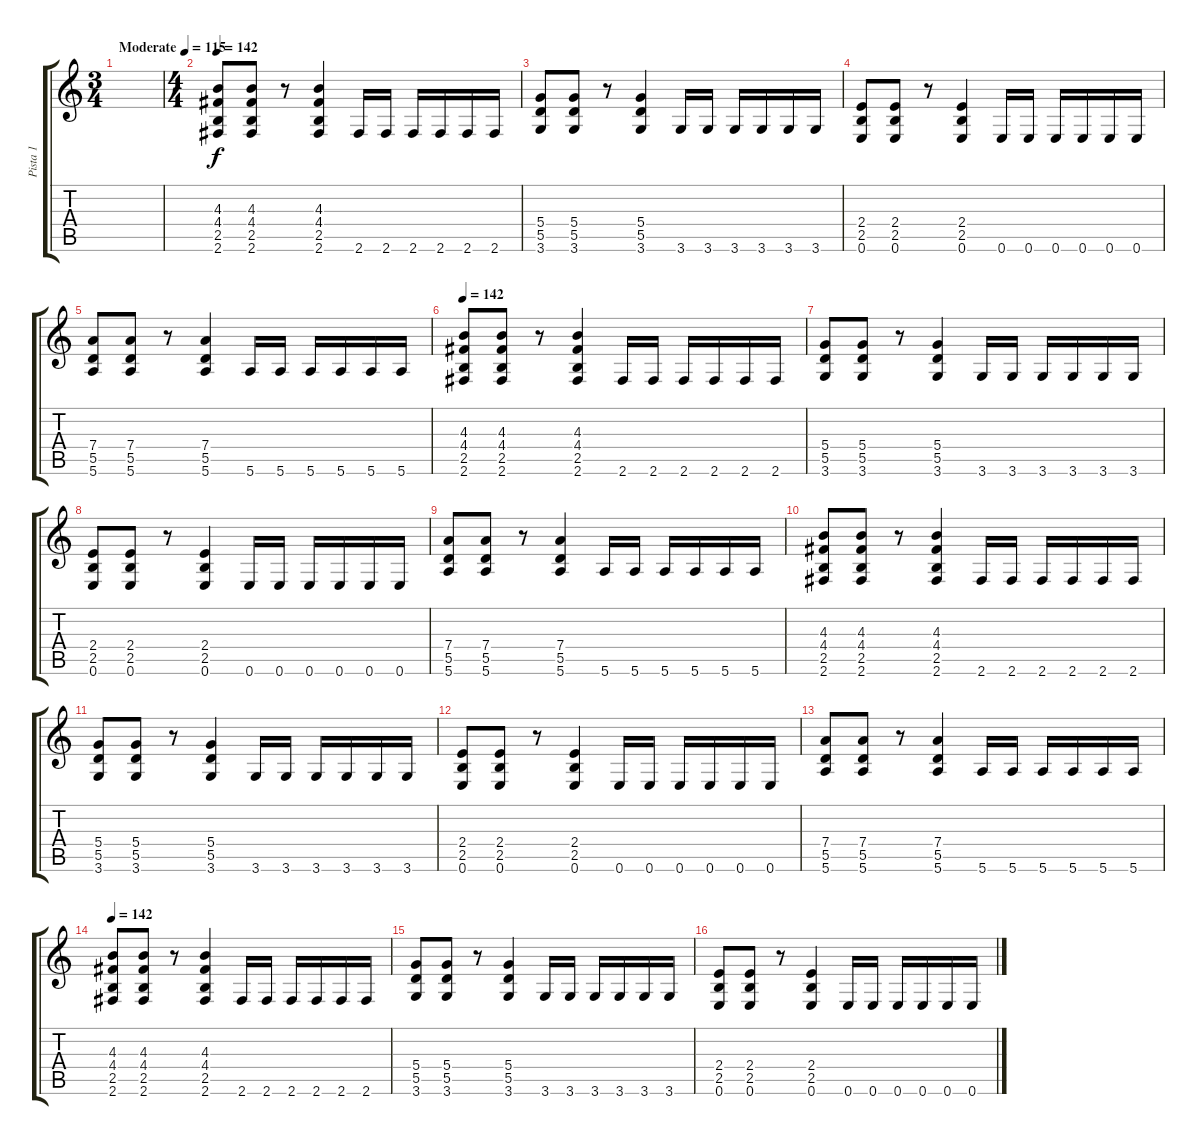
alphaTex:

\track ("Pista 1" "Pista 1") {instrument distortionguitar}
\staff {score tabs}
\tuning (E4 B3 G3 D3 A2 E2) {hide}
\ts (3 4)
\tempo (115 "Moderate")
\clef g2
\ks c
|
\ts (4 4)
\tempo 142
(4.3 4.4 2.5 2.6).8 (4.3 4.4 2.5 2.6).8 r.8 (4.3 4.4 2.5 2.6).4 2.6.16 2.6.16 2.6.16 2.6.16 2.6.16 2.6.16 |
(5.4 5.5 3.6).8 (5.4 5.5 3.6).8 r.8 (5.4 5.5 3.6).4 3.6.16 3.6.16 3.6.16 3.6.16 3.6.16 3.6.16 |
(2.4 2.5 0.6).8 (2.4 2.5 0.6).8 r.8 (2.4 2.5 0.6).4 0.6.16 0.6.16 0.6.16 0.6.16 0.6.16 0.6.16 |
(7.4 5.5 5.6).8 (7.4 5.5 5.6).8 r.8 (7.4 5.5 5.6).4 5.6.16 5.6.16 5.6.16 5.6.16 5.6.16 5.6.16 |
\tempo 142
(4.3 4.4 2.5 2.6).8 (4.3 4.4 2.5 2.6).8 r.8 (4.3 4.4 2.5 2.6).4 2.6.16 2.6.16 2.6.16 2.6.16 2.6.16 2.6.16 |
(5.4 5.5 3.6).8 (5.4 5.5 3.6).8 r.8 (5.4 5.5 3.6).4 3.6.16 3.6.16 3.6.16 3.6.16 3.6.16 3.6.16 |
(2.4 2.5 0.6).8 (2.4 2.5 0.6).8 r.8 (2.4 2.5 0.6).4 0.6.16 0.6.16 0.6.16 0.6.16 0.6.16 0.6.16 |
(7.4 5.5 5.6).8 (7.4 5.5 5.6).8 r.8 (7.4 5.5 5.6).4 5.6.16 5.6.16 5.6.16 5.6.16 5.6.16 5.6.16 |
(4.3 4.4 2.5 2.6).8 (4.3 4.4 2.5 2.6).8 r.8 (4.3 4.4 2.5 2.6).4 2.6.16 2.6.16 2.6.16 2.6.16 2.6.16 2.6.16 |
(5.4 5.5 3.6).8 (5.4 5.5 3.6).8 r.8 (5.4 5.5 3.6).4 3.6.16 3.6.16 3.6.16 3.6.16 3.6.16 3.6.16 |
(2.4 2.5 0.6).8 (2.4 2.5 0.6).8 r.8 (2.4 2.5 0.6).4 0.6.16 0.6.16 0.6.16 0.6.16 0.6.16 0.6.16 |
(7.4 5.5 5.6).8 (7.4 5.5 5.6).8 r.8 (7.4 5.5 5.6).4 5.6.16 5.6.16 5.6.16 5.6.16 5.6.16 5.6.16 |
\tempo 142
(4.3 4.4 2.5 2.6).8 (4.3 4.4 2.5 2.6).8 r.8 (4.3 4.4 2.5 2.6).4 2.6.16 2.6.16 2.6.16 2.6.16 2.6.16 2.6.16 |
(5.4 5.5 3.6).8 (5.4 5.5 3.6).8 r.8 (5.4 5.5 3.6).4 3.6.16 3.6.16 3.6.16 3.6.16 3.6.16 3.6.16 |
(2.4 2.5 0.6).8 (2.4 2.5 0.6).8 r.8 (2.4 2.5 0.6).4 0.6.16 0.6.16 0.6.16 0.6.16 0.6.16 0.6.16
